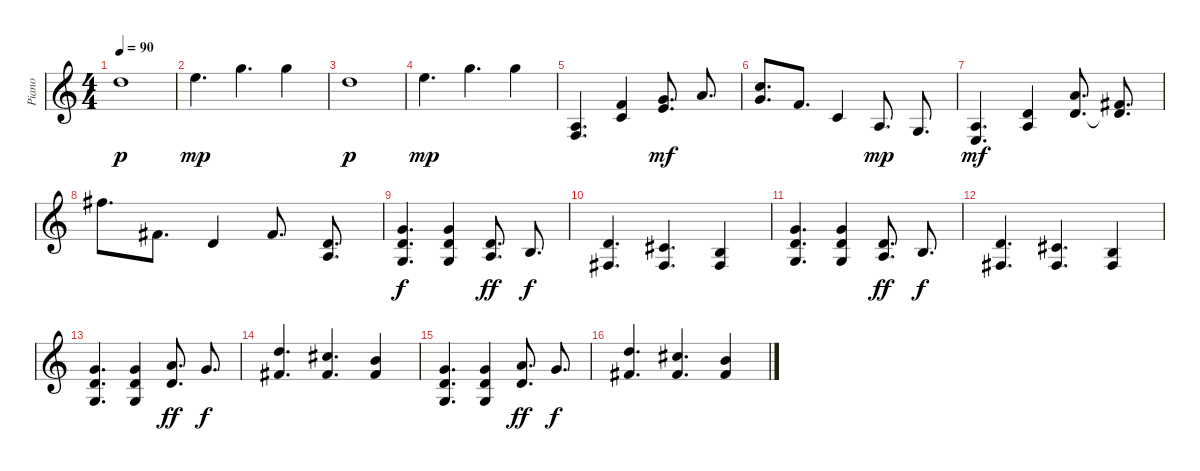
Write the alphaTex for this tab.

\track ("Piano" "Piano") {instrument acousticgrandpiano}
\staff {score}
\tuning (E4 B3 G3 D3 A2 E2) {hide}
\ts (4 4)
\tempo 90
\clef g2
\ks c
10.1.1{dy p} |
12.1.4{d dy mp} 15.1.4{d} 15.1.4 |
10.1.1{dy p} |
12.1.4{d dy mp} 15.1.4{d} 15.1.4 |
(7.4 8.5).4{d} (6.2 5.3).4 (8.2 9.3).8{d dy mf} 10.2.8{d} |
(8.1 8.2).8{d} 6.2.8{d} 5.3.4 7.4.8{d dy mp} 5.4.8{d} |
(7.4 7.5).4{d dy mf} (7.3 7.4).4 (10.2 7.3).8{d} (7.2 7.3{t}).8{d} |
14.1.8{d} 7.2.8{d} 7.3.4 7.2.8{d} (7.3 7.4).8{d} |
(8.2 7.3 5.4).4{d dy f} (8.2 7.3 5.4).4 (3.2 2.3).8{d dy ff} 4.3.8{d dy f} |
(7.3 4.4).4{d} (6.3 4.4).4{d} (4.3 4.4).4 |
(8.2 7.3 5.4).4{d} (8.2 7.3 5.4).4 (3.2 2.3).8{d dy ff} 4.3.8{d dy f} |
(7.3 4.4).4{d} (6.3 4.4).4{d} (4.3 4.4).4 |
(8.2 7.3 5.4).4{d} (8.2 7.3 5.4).4 (5.1 3.2).8{d dy ff} 3.1.8{d dy f} |
(10.1 7.2).4{d} (9.1 7.2).4{d} (7.1 7.2).4 |
(8.2 7.3 5.4).4{d} (8.2 7.3 5.4).4 (5.1 3.2).8{d dy ff} 3.1.8{d dy f} |
(10.1 7.2).4{d} (9.1 7.2).4{d} (7.1 7.2).4
